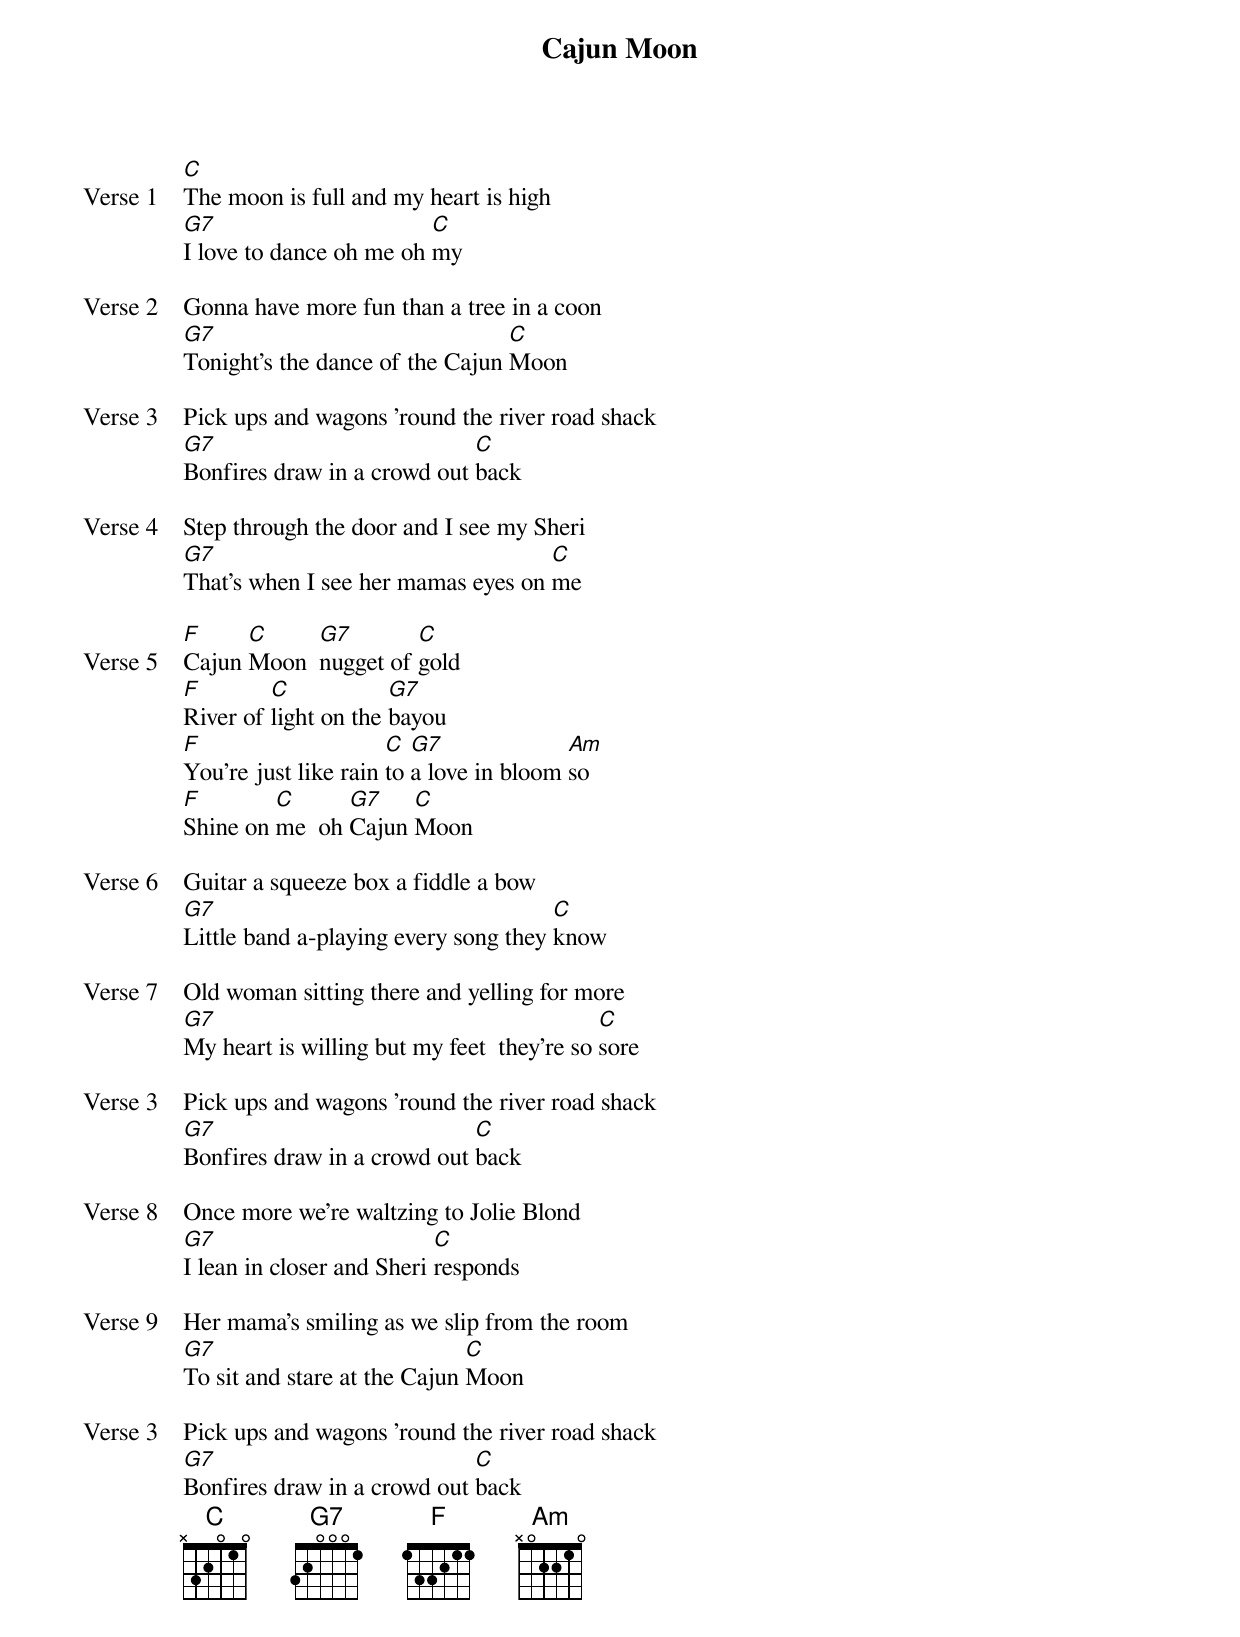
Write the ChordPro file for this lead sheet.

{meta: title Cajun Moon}
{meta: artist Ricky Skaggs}
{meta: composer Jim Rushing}

{start_of_verse: Verse 1}
[C]The moon is full and my heart is high
[G7]I love to dance oh me oh [C]my
{end_of_verse}

{start_of_verse: Verse 2}
Gonna have more fun than a tree in a coon
[G7]Tonight's the dance of the Cajun [C]Moon
{end_of_verse}

{start_of_verse: Verse 3}
Pick ups and wagons 'round the river road shack
[G7]Bonfires draw in a crowd out [C]back
{end_of_verse}

{start_of_verse: Verse 4}
Step through the door and I see my Sheri
[G7]That's when I see her mamas eyes on [C]me
{end_of_verse}

{start_of_verse: Verse 5}
[F]Cajun [C]Moon  [G7]nugget of [C]gold
[F]River of [C]light on the [G7]bayou
[F]You're just like rain [C]to [G7]a love in bloom [Am]so
[F]Shine on [C]me  oh [G7]Cajun [C]Moon
{end_of_verse}

{start_of_verse: Verse 6}
Guitar a squeeze box a fiddle a bow
[G7]Little band a-playing every song they [C]know
{end_of_verse}

{start_of_verse: Verse 7}
Old woman sitting there and yelling for more
[G7]My heart is willing but my feet  they're so [C]sore
{end_of_verse}

{start_of_verse: Verse 3}
Pick ups and wagons 'round the river road shack
[G7]Bonfires draw in a crowd out [C]back
{end_of_verse}

{start_of_verse: Verse 8}
Once more we're waltzing to Jolie Blond
[G7]I lean in closer and Sheri [C]responds
{end_of_verse}

{start_of_verse: Verse 9}
Her mama's smiling as we slip from the room
[G7]To sit and stare at the Cajun [C]Moon
{end_of_verse}

{start_of_verse: Verse 3}
Pick ups and wagons 'round the river road shack
[G7]Bonfires draw in a crowd out [C]back
{end_of_verse}
